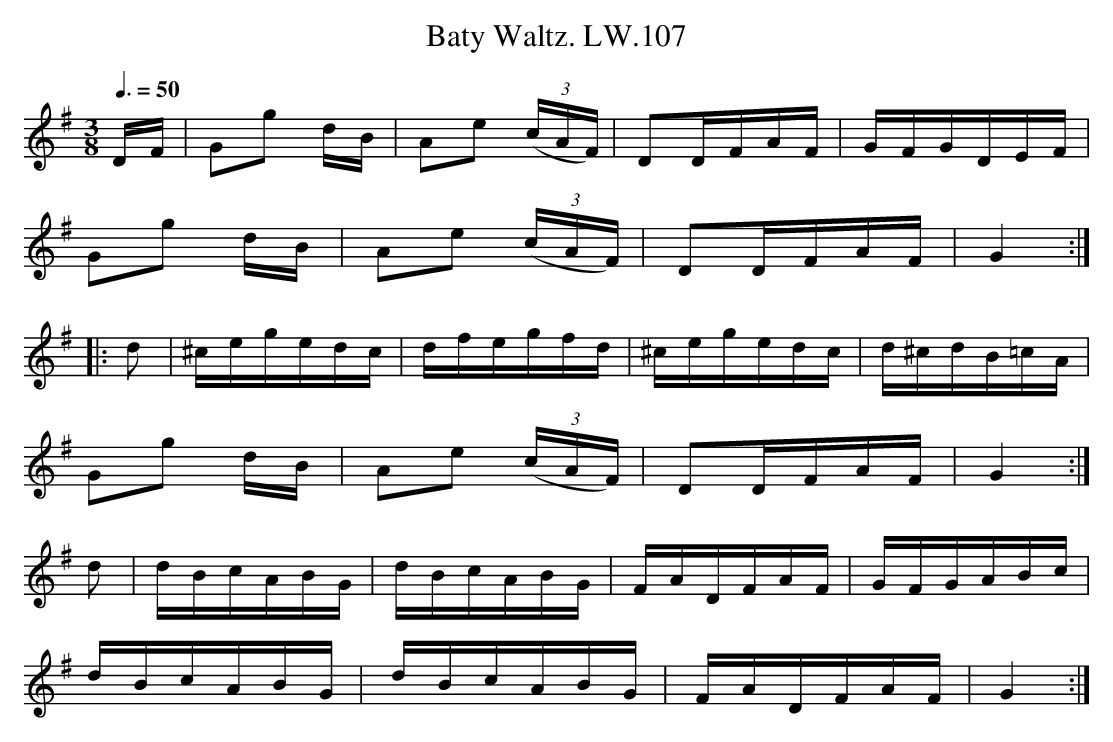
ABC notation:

X:1
T:Baty Waltz. LW.107
M:3/8
Q:3/8=50
L:1/16
K:G
DF | G2g2 dB | A2e2 ((3cAF) | D2DFAF | GFGDEF |
G2g2 dB | A2e2 ((3cAF) | D2DFAF | G4 :|
|: d2 | ^cegedc | dfegfd | ^cegedc | d^cdB=cA |
G2g2 dB | A2e2 ((3cAF) | D2DFAF | G4 :|
d2 | dBcABG | dBcABG | FADFAF | GFGABc |
dBcABG | dBcABG | FADFAF | G4 :|
